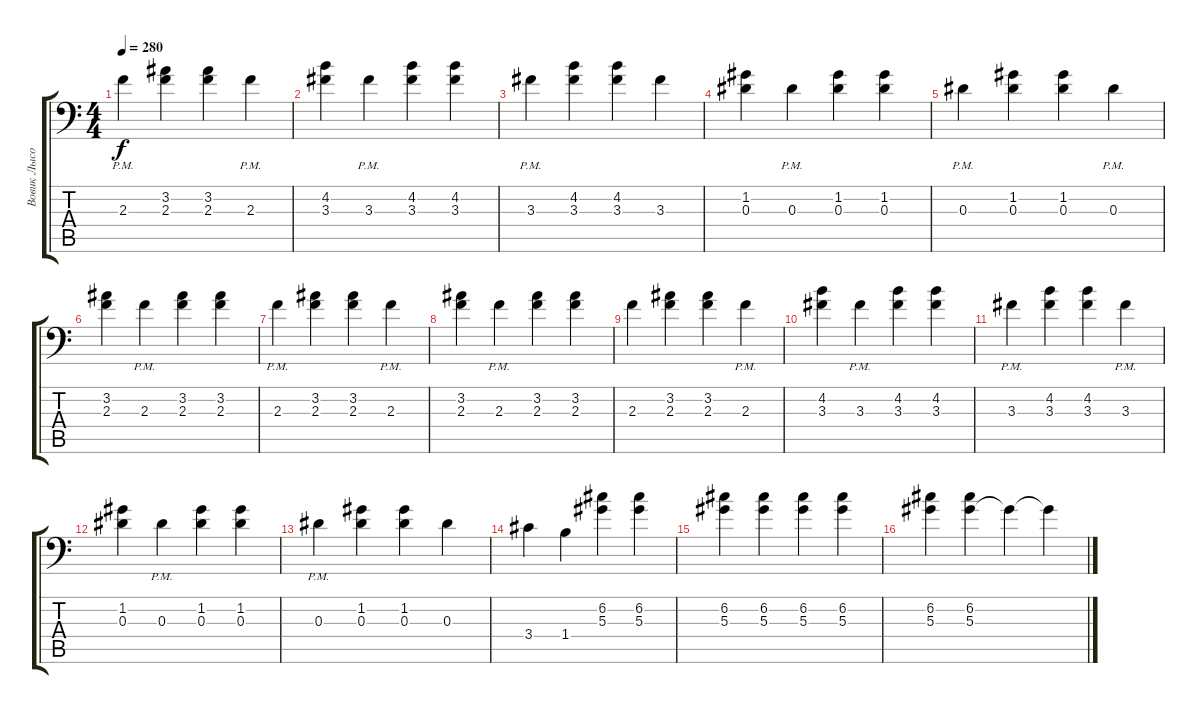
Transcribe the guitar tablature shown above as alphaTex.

\track ("Вовик Лысов-Гитара" "Вовик Лысо") {instrument distortionguitar}
\staff {score tabs}
\tuning (C4 G3 Eb3 Bb2 F2 Bb1) {hide}
\ts (4 4)
\tempo 280
\clef f4
\ks c
2.3{pm}.4{dy f} (3.2 2.3).4 (3.2 2.3).4 2.3{pm}.4 |
(4.2 3.3).4 3.3{pm}.4 (4.2 3.3).4 (4.2 3.3).4 |
3.3{pm}.4 (4.2 3.3).4 (4.2 3.3).4 3.3.4 |
(1.2 0.3).4 0.3{pm}.4 (1.2 0.3).4 (1.2 0.3).4 |
0.3{pm}.4 (1.2 0.3).4 (1.2 0.3).4 0.3{pm}.4 |
(3.2 2.3).4 2.3{pm}.4 (3.2 2.3).4 (3.2 2.3).4 |
2.3{pm}.4 (3.2 2.3).4 (3.2 2.3).4 2.3{pm}.4 |
(3.2 2.3).4 2.3{pm}.4 (3.2 2.3).4 (3.2 2.3).4 |
2.3.4 (3.2 2.3).4 (3.2 2.3).4 2.3{pm}.4 |
(4.2 3.3).4 3.3{pm}.4 (4.2 3.3).4 (4.2 3.3).4 |
3.3{pm}.4 (4.2 3.3).4 (4.2 3.3).4 3.3{pm}.4 |
(1.2 0.3).4 0.3{pm}.4 (1.2 0.3).4 (1.2 0.3).4 |
0.3{pm}.4 (1.2 0.3).4 (1.2 0.3).4 0.3.4 |
3.4.4 1.4.4 (6.2 5.3).4 (6.2 5.3).4 |
(6.2 5.3).4 (6.2 5.3).4 (6.2 5.3).4 (6.2 5.3).4 |
(6.2 5.3).4 (6.2 5.3).4 5.3{t}.4 5.3{t}.4
